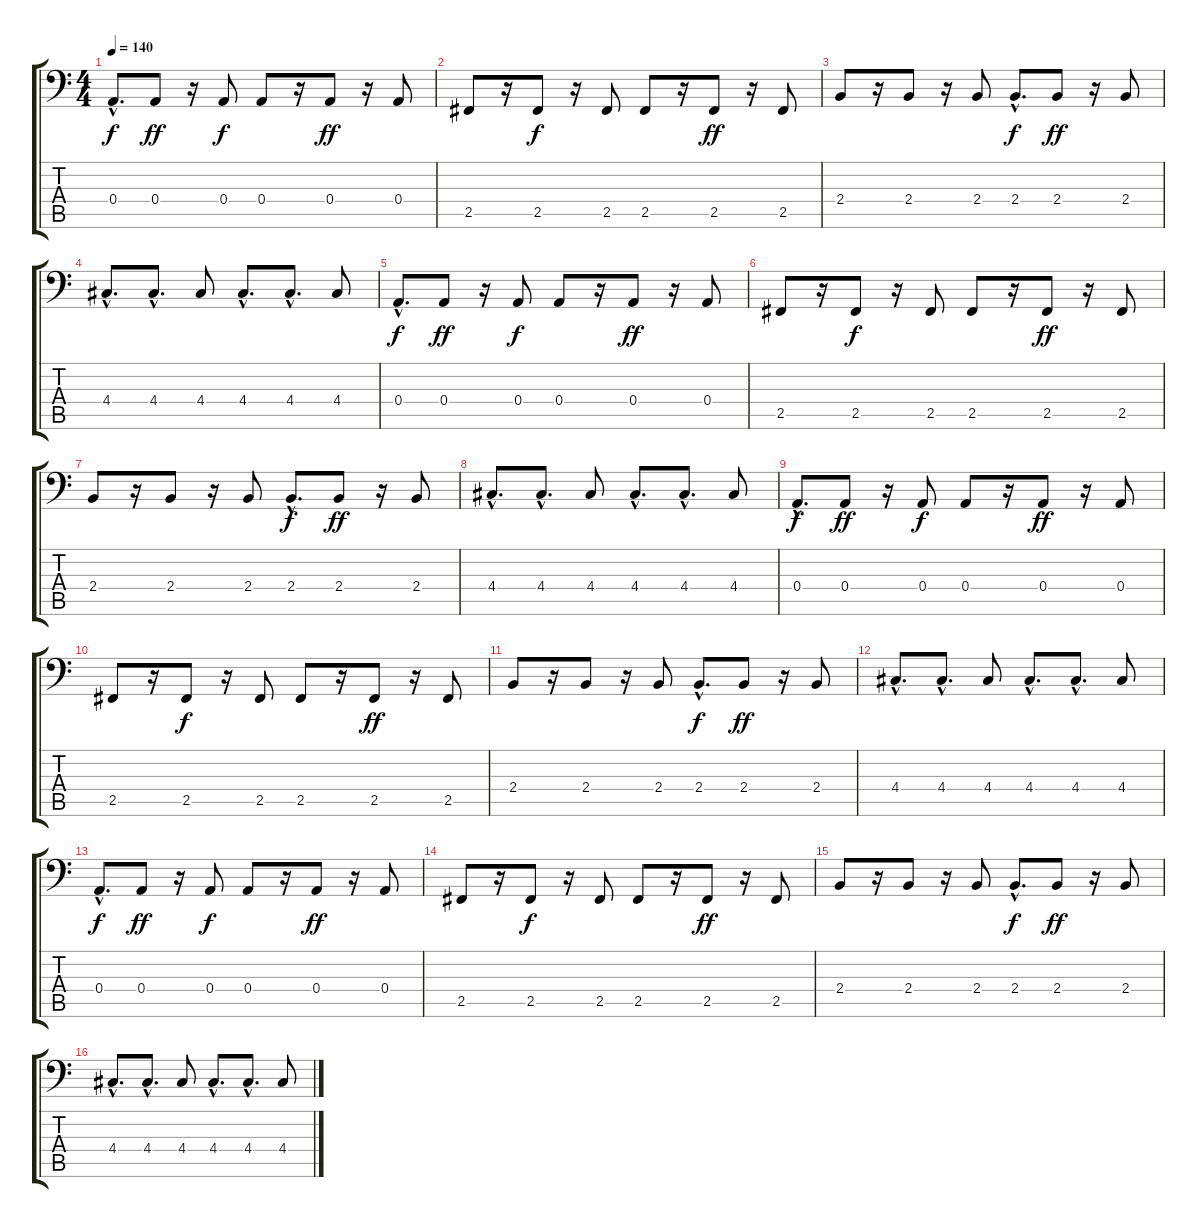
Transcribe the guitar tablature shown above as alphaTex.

\track "" {instrument synthbass1}
\staff {score tabs}
\tuning (C3 G2 D2 A1 E1 B0) {hide}
\ts (4 4)
\tempo 140
\clef f4
\ks c
0.4{hac}.8{d dy f} 0.4.8{dy ff} r.16 0.4.8{dy f} 0.4.8 r.16 0.4.8{dy ff} r.16 0.4.8 |
2.5.8 r.16 2.5.8{dy f} r.16 2.5.8 2.5.8 r.16 2.5.8{dy ff} r.16 2.5.8 |
2.4.8 r.16 2.4.8 r.16 2.4.8 2.4{hac}.8{d dy f} 2.4.8{dy ff} r.16 2.4.8 |
4.4{hac}.8{d} 4.4{hac}.8{d} 4.4.8 4.4{hac}.8{d} 4.4{hac}.8{d} 4.4.8 |
0.4{hac}.8{d dy f} 0.4.8{dy ff} r.16 0.4.8{dy f} 0.4.8 r.16 0.4.8{dy ff} r.16 0.4.8 |
2.5.8 r.16 2.5.8{dy f} r.16 2.5.8 2.5.8 r.16 2.5.8{dy ff} r.16 2.5.8 |
2.4.8 r.16 2.4.8 r.16 2.4.8 2.4{hac}.8{d dy f} 2.4.8{dy ff} r.16 2.4.8 |
4.4{hac}.8{d} 4.4{hac}.8{d} 4.4.8 4.4{hac}.8{d} 4.4{hac}.8{d} 4.4.8 |
0.4{hac}.8{d dy f} 0.4.8{dy ff} r.16 0.4.8{dy f} 0.4.8 r.16 0.4.8{dy ff} r.16 0.4.8 |
2.5.8 r.16 2.5.8{dy f} r.16 2.5.8 2.5.8 r.16 2.5.8{dy ff} r.16 2.5.8 |
2.4.8 r.16 2.4.8 r.16 2.4.8 2.4{hac}.8{d dy f} 2.4.8{dy ff} r.16 2.4.8 |
4.4{hac}.8{d} 4.4{hac}.8{d} 4.4.8 4.4{hac}.8{d} 4.4{hac}.8{d} 4.4.8 |
0.4{hac}.8{d dy f} 0.4.8{dy ff} r.16 0.4.8{dy f} 0.4.8 r.16 0.4.8{dy ff} r.16 0.4.8 |
2.5.8 r.16 2.5.8{dy f} r.16 2.5.8 2.5.8 r.16 2.5.8{dy ff} r.16 2.5.8 |
2.4.8 r.16 2.4.8 r.16 2.4.8 2.4{hac}.8{d dy f} 2.4.8{dy ff} r.16 2.4.8 |
4.4{hac}.8{d} 4.4{hac}.8{d} 4.4.8 4.4{hac}.8{d} 4.4{hac}.8{d} 4.4.8
